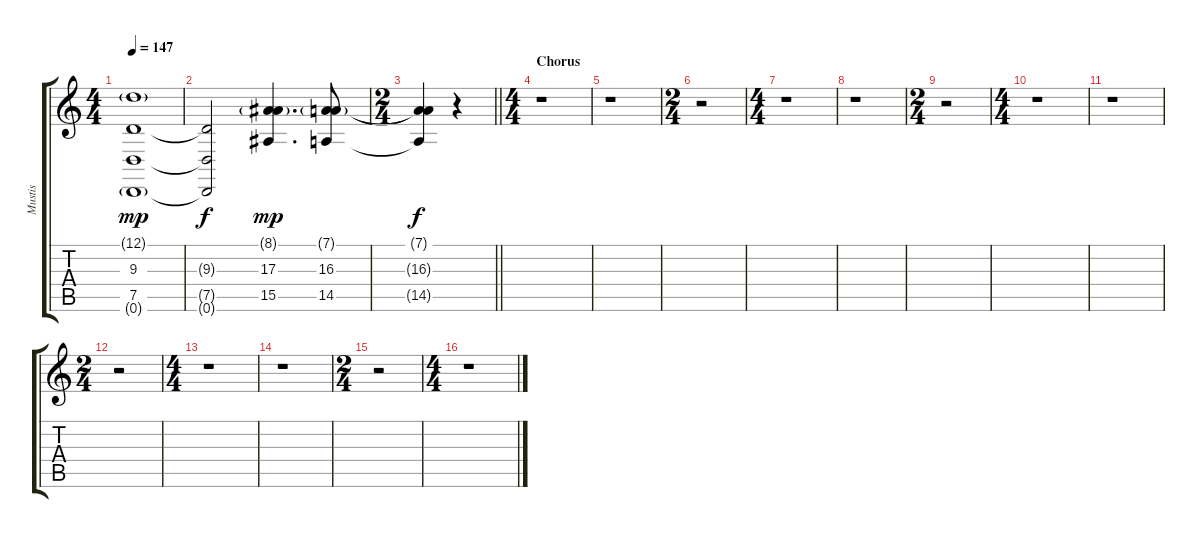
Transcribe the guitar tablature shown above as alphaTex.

\track ("Mustis" "Mustis") {instrument synthstrings2}
\staff {score tabs}
\tuning (D4 A3 F3 C3 G2 D2) {hide}
\ts (4 4)
\tempo 147
\clef g2
\ks c
(12.1{g} 9.3 7.5 0.6{g}).1{dy mp} |
(9.3{t} 7.5{t} 0.6{t}).2{dy f} (8.1{g} 17.3 15.5).4{d dy mp} (7.1{g} 16.3 14.5).8 |
\ts (2 4)
\barLineRight lightlight
(7.1{t} 16.3{t} 14.5{t}).4{dy f} r.4 |
\ts (4 4)
\section ("" "Chorus")
r.1 |
r.1 |
\ts (2 4)
r.2 |
\ts (4 4)
r.1 |
r.1 |
\ts (2 4)
r.2 |
\ts (4 4)
r.1 |
r.1 |
\ts (2 4)
r.2 |
\ts (4 4)
r.1 |
r.1 |
\ts (2 4)
r.2 |
\ts (4 4)
r.1
